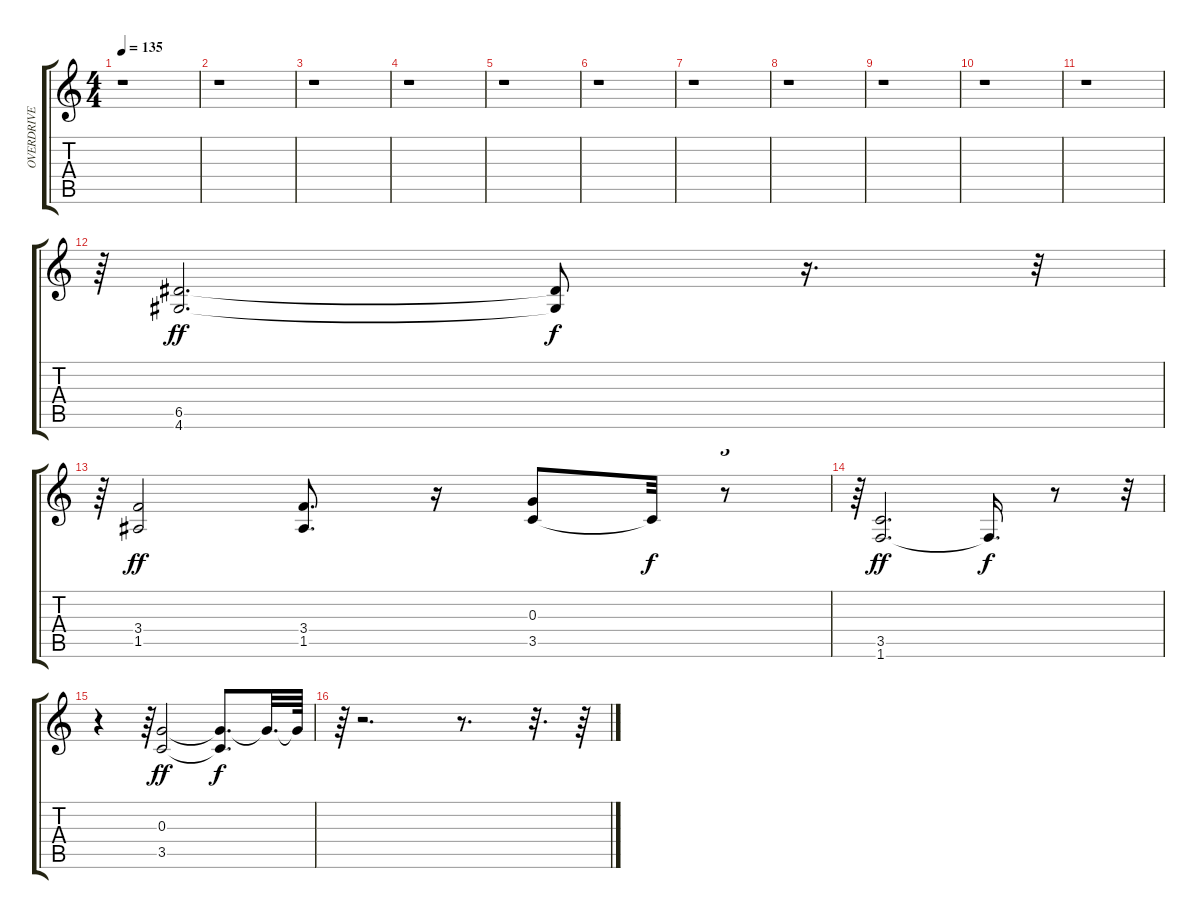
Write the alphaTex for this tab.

\track ("OVERDRIVE" "OVERDRIVE") {instrument overdrivenguitar}
\staff {score tabs}
\tuning (E4 B3 G3 D3 A2 E2) {hide}
\ts (4 4)
\tempo 135
\clef g2
\ks c
r.1{dy f} |
r.1 |
r.1 |
r.1 |
r.1 |
r.1 |
r.1 |
r.1 |
r.1 |
r.1 |
r.1 |
r.64{tu (3 2)} (6.5 4.6).2{d dy ff} (6.5{t} 4.6{t}).8{dy f} r.16{d} r.32{tu (3 2)} |
r.64{tu (3 2)} (3.4 1.5).2{dy ff} (3.4 1.5).8{d} r.16 (0.3 3.5).8 3.5{t}.32{dy f} r.8{tu (3 2)} |
r.64{tu (3 2)} (3.5 1.6).2{d dy ff} 1.6{t}.16{d dy f} r.8 r.32{tu (3 2)} |
r.4 r.64{tu (3 2)} (0.3 3.5).2{dy ff} (0.3{t} 3.5{t}).8{d dy f} 0.3{t}.32{d} 0.3{t}.64 |
r.64{tu (3 2)} r.2{d} r.8{d} r.32{d} r.64
